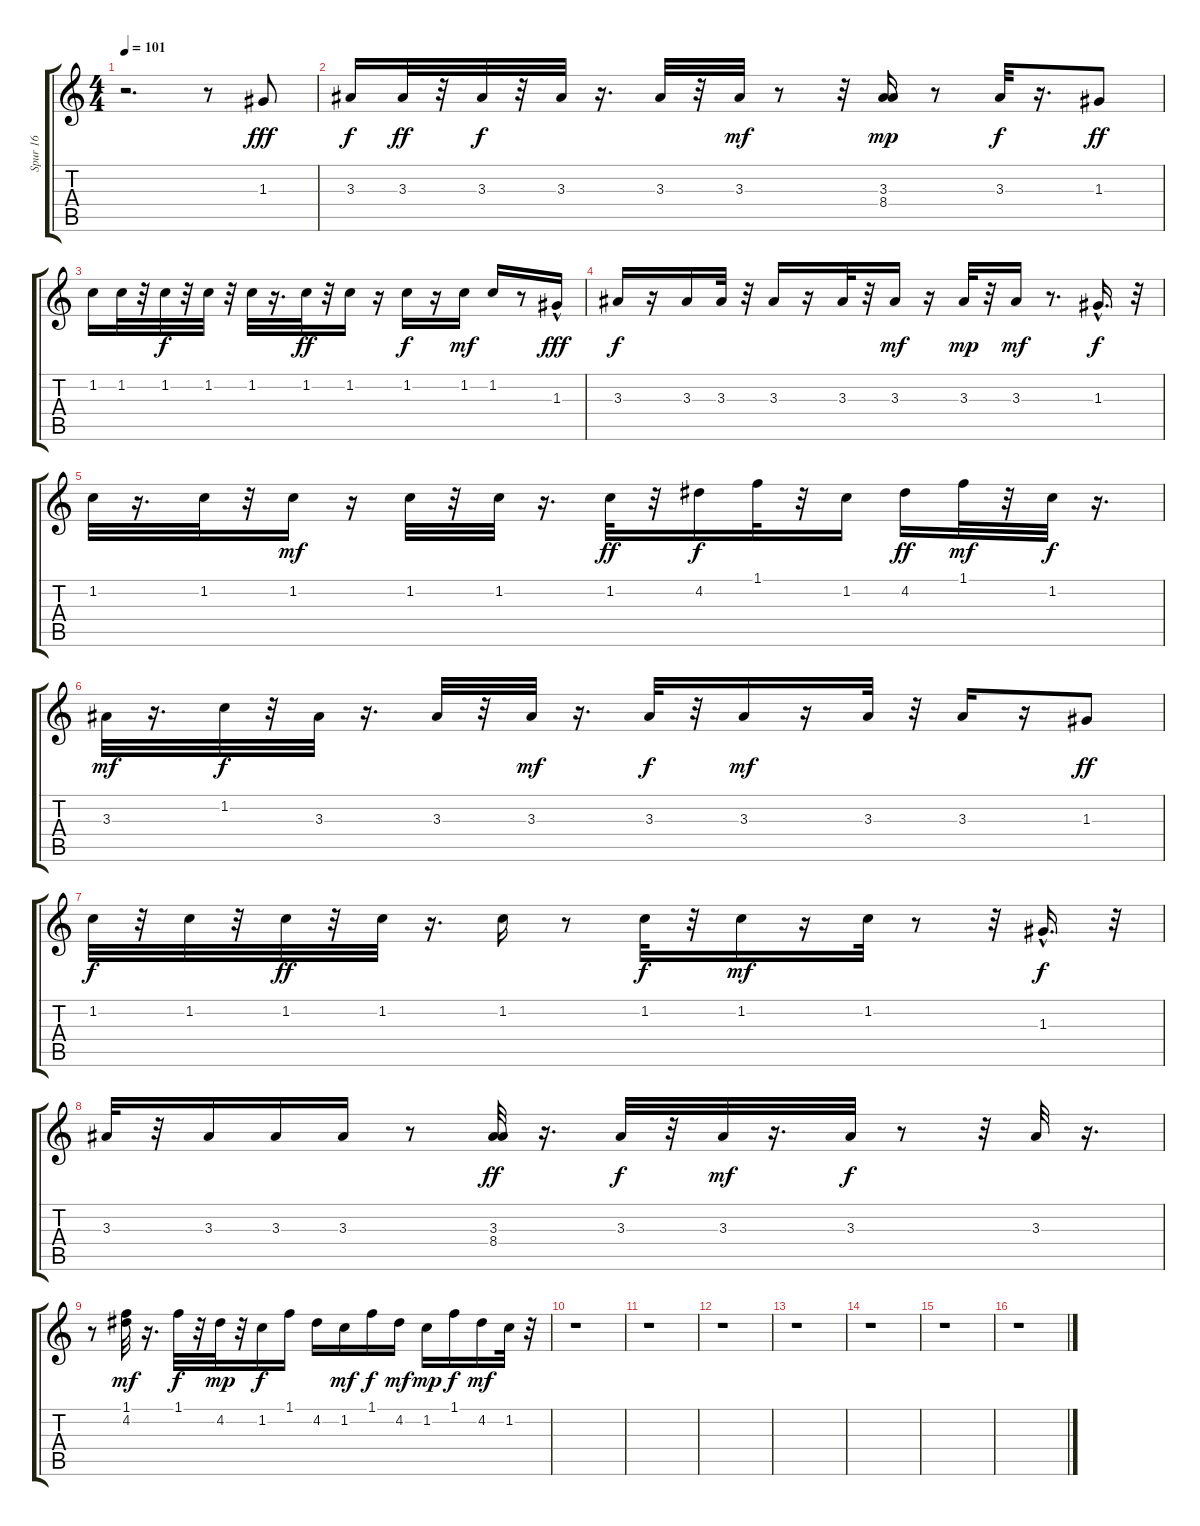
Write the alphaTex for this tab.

\track ("Spur 16" "Spur 16") {instrument electricguitarjazz}
\staff {score tabs}
\tuning (E4 B3 G3 D3 A2 E2) {hide}
\ts (4 4)
\tempo 101
\clef g2
\ks c
r.2{d dy ff} r.8 1.3.8{dy fff} |
3.3.16{dy f} 3.3.32{dy ff} r.32 3.3.32{dy f} r.32 3.3.32 r.16{d} 3.3.32 r.32 3.3.32{dy mf} r.8 r.32 (3.3 8.4).16{dy mp} r.8 3.3.32{dy f} r.16{d} 1.3.8{dy ff} |
1.2.16 1.2.32 r.32 1.2.32{dy f} r.32 1.2.32 r.32 1.2.32 r.16{d} 1.2.32{dy ff} r.32 1.2.16 r.16 1.2.16{dy f} r.16 1.2.16{dy mf} 1.2.16 r.8 1.3{hac}.16{dy fff} |
3.3.16{dy f} r.16 3.3.16 3.3.32 r.32 3.3.16 r.16 3.3.32 r.32 3.3.16{dy mf} r.16 3.3.32{dy mp} r.32 3.3.16{dy mf} r.8{d} 1.3{hac}.16{d dy f} r.32 |
1.2.32 r.16{d} 1.2.32 r.32 1.2.16{dy mf} r.16 1.2.32 r.32 1.2.32 r.16{d} 1.2.32{dy ff} r.32 4.2.16{dy f} 1.1.32 r.32 1.2.16 4.2.16{dy ff} 1.1.32{dy mf} r.32 1.2.32{dy f} r.16{d} |
3.3.32{dy mf} r.16{d} 1.2.32{dy f} r.32 3.3.32 r.16{d} 3.3.32 r.32 3.3.32{dy mf} r.16{d} 3.3.32{dy f} r.32 3.3.16{dy mf} r.16 3.3.32 r.32 3.3.16 r.16 1.3.8{dy ff} |
1.2.32{dy f} r.32 1.2.32 r.32 1.2.32{dy ff} r.32 1.2.32 r.16{d} 1.2.16 r.8 1.2.32{dy f} r.32 1.2.16{dy mf} r.16 1.2.32 r.8 r.32 1.3{hac}.16{d dy f} r.32 |
3.3.32 r.32 3.3.16 3.3.16 3.3.16 r.8 (3.3 8.4).32{dy ff} r.16{d} 3.3.32{dy f} r.32 3.3.32{dy mf} r.16{d} 3.3.32{dy f} r.8 r.32 3.3.32 r.16{d} |
r.8 (1.1 4.2).32{dy mf} r.16{d} 1.1.32{dy f} r.32 4.2.32{dy mp} r.32 1.2.16{dy f} 1.1.16 4.2.16 1.2.16{dy mf} 1.1.16{dy f} 4.2.16{dy mf} 1.2.16{dy mp} 1.1.16{dy f} 4.2.16{dy mf} 1.2.32 r.32 |
r.1 |
r.1 |
r.1 |
r.1 |
r.1 |
r.1 |
r.1
